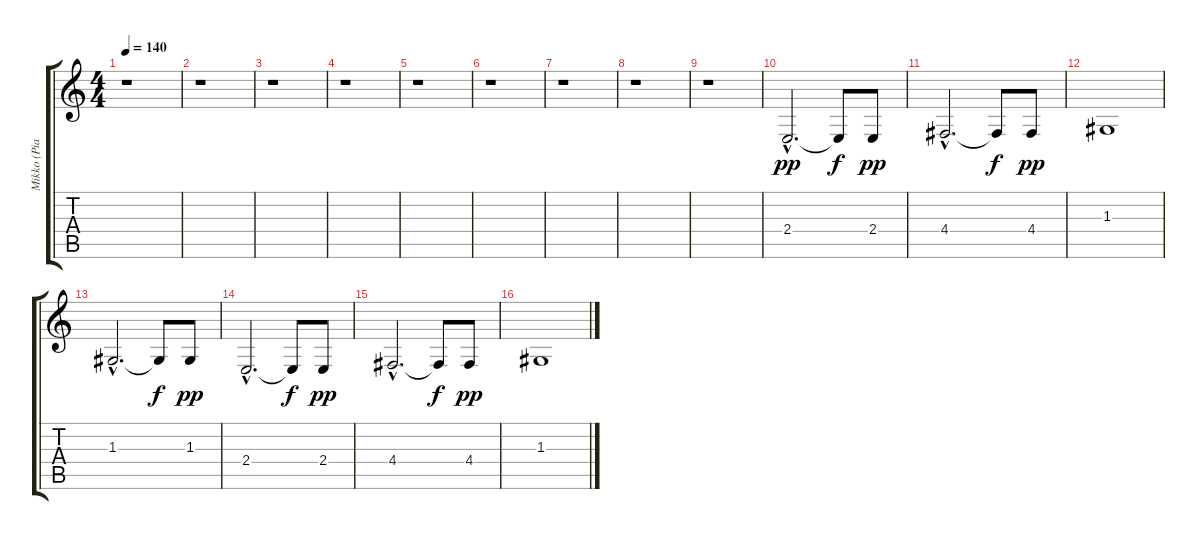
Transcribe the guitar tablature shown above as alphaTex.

\track ("Mikko (Piano)" "Mikko (Pia") {instrument acousticgrandpiano}
\staff {score tabs}
\tuning (E4 B3 G3 D3 A2 E2) {hide}
\ts (4 4)
\tempo 140
\clef g2
\ks c
r.1{dy pp} |
r.1 |
r.1 |
r.1 |
r.1 |
r.1 |
r.1 |
r.1 |
r.1 |
2.4{hac}.2{d volume 10 instrument acousticgrandpiano} 2.4{t}.8{dy f} 2.4.8{dy pp} |
4.4{hac}.2{d} 4.4{t}.8{dy f} 4.4.8{dy pp} |
1.3.1 |
1.3{hac}.2{d} 1.3{t}.8{dy f} 1.3.8{dy pp} |
2.4{hac}.2{d volume 10 instrument acousticgrandpiano} 2.4{t}.8{dy f} 2.4.8{dy pp} |
4.4{hac}.2{d} 4.4{t}.8{dy f} 4.4.8{dy pp} |
1.3.1
